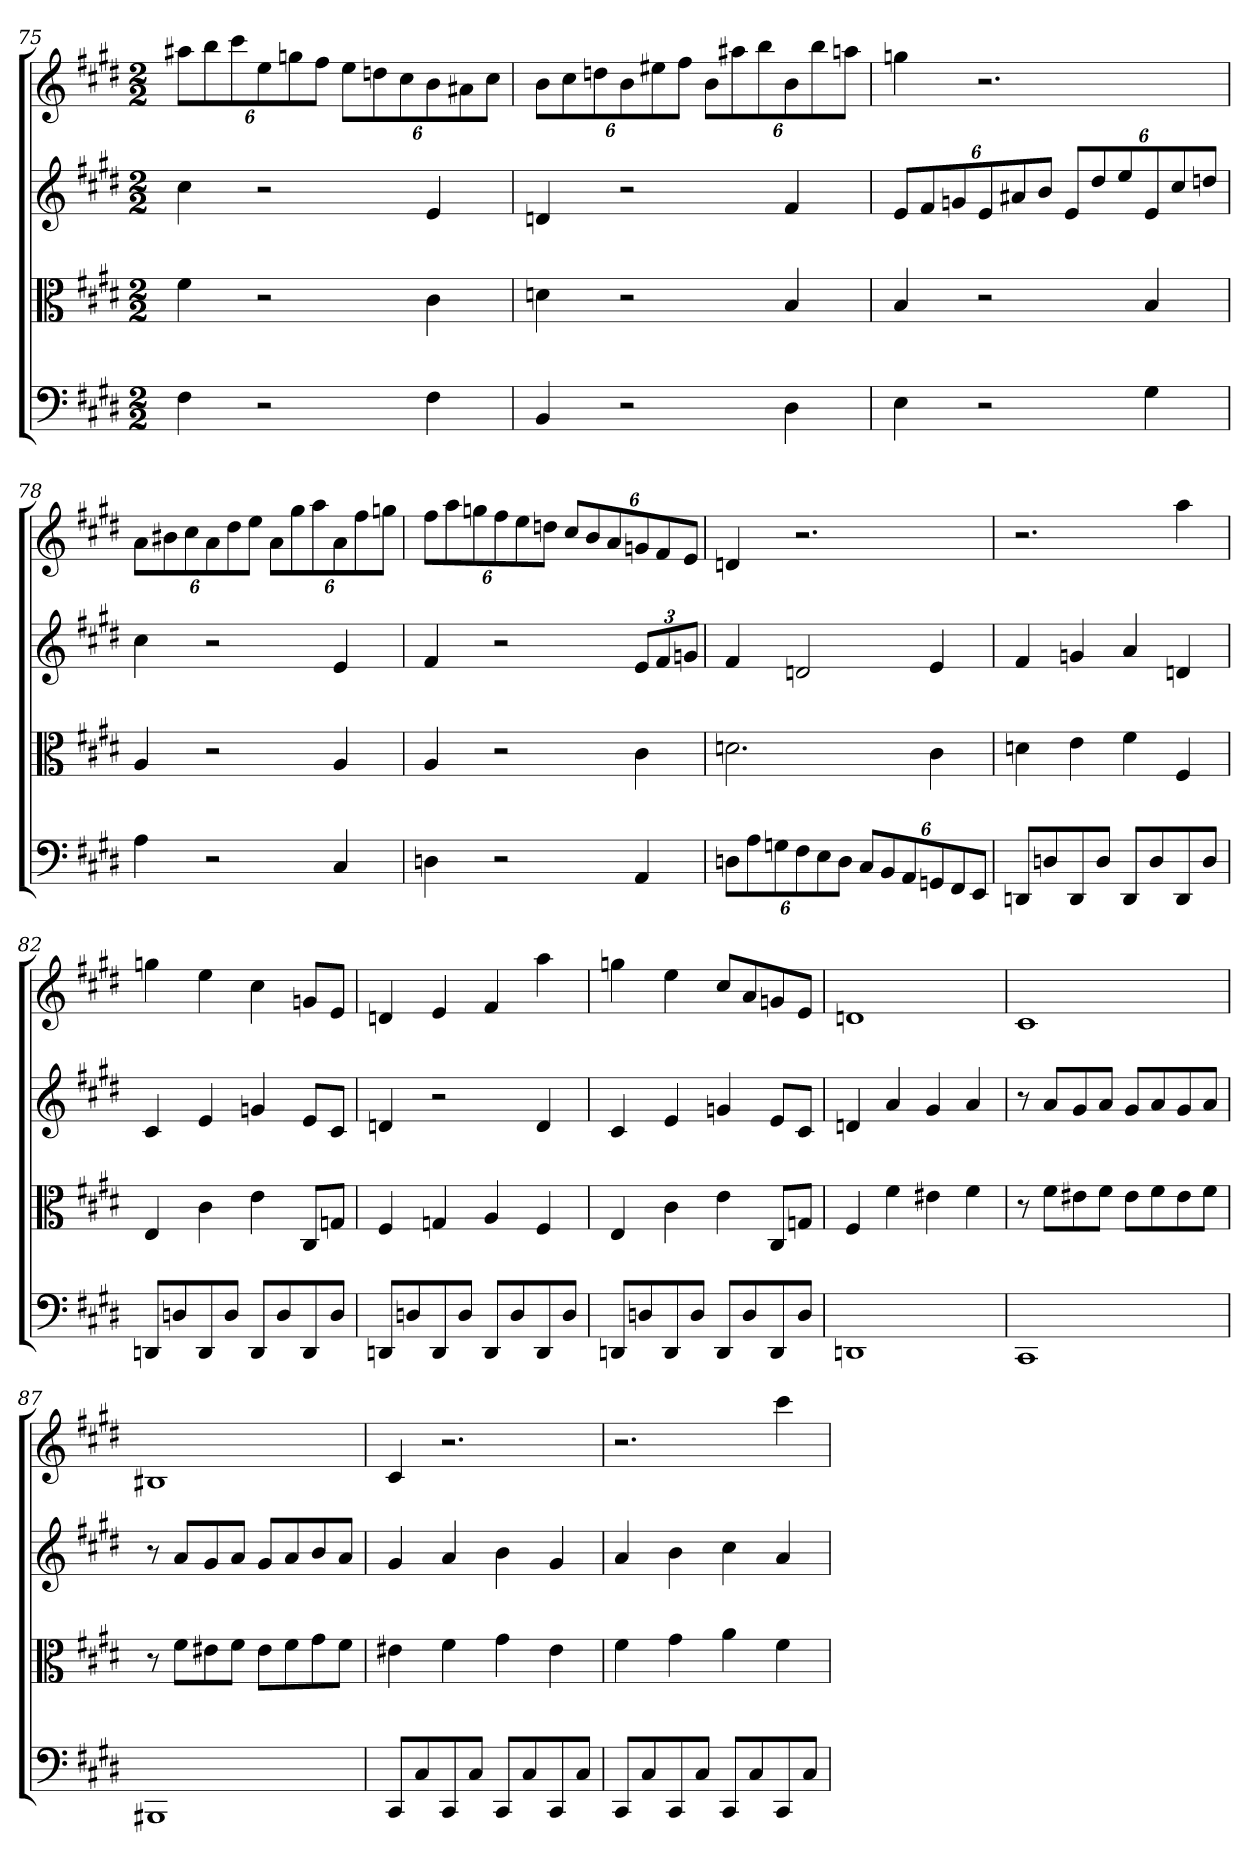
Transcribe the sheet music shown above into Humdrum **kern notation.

**kern	**kern	**kern	**kern
*part4	*part3	*part2	*part1
*staff4	*staff3	*staff2	*staff1
*clefF4	*clefC3	*	*
*k[f#c#g#d#]	*k[f#c#g#d#]	*k[f#c#g#d#]	*k[f#c#g#d#]
*E:	*E:	*E:	*E:
*M2/2	*M2/2	*M2/2	*M2/2
=75	=75	=75	=75
4F#	4f#	4cc#	12aa#XL
.	.	.	12bb
.	.	.	12ccc#
2r	2r	2r	12ee
.	.	.	12ggn
.	.	.	12ff#J
.	.	.	12eeL
.	.	.	12ddn
.	.	.	12cc#
4F#	4c#	4e	12b
.	.	.	12a#X
.	.	.	12cc#J
=76	=76	=76	=76
4BB	4dn	4dn	12bL
.	.	.	12cc#
.	.	.	12ddn
2r	2r	2r	12b
.	.	.	12ee#X
.	.	.	12ff#J
.	.	.	12bL
.	.	.	12aa#X
.	.	.	12bb
4D#	4B	4f#	12b
.	.	.	12bb
.	.	.	12aanJ
=77	=77	=77	=77
4E	4B	12eL	4ggn
.	.	12f#	.
.	.	12gn	.
2r	2r	12e	2.r
.	.	12a#X	.
.	.	12bJ	.
.	.	12eL	.
.	.	12dd#	.
.	.	12ee	.
4G#	4B	12e	.
.	.	12cc#	.
.	.	12ddnJ	.
=78	=78	=78	=78
4A	4A	4cc#	12aL
.	.	.	12b#X
.	.	.	12cc#
2r	2r	2r	12a
.	.	.	12dd#
.	.	.	12eeJ
.	.	.	12aL
.	.	.	12gg#
.	.	.	12aa
4C#	4A	4e	12a
.	.	.	12ff#
.	.	.	12ggnJ
=79	=79	=79	=79
4Dn	4A	4f#	12ff#L
.	.	.	12aa
.	.	.	12ggn
2r	2r	2r	12ff#
.	.	.	12ee
.	.	.	12ddnJ
.	.	.	12cc#L
.	.	.	12b
.	.	.	12a
4AA	4c#	12eL	12gn
.	.	12f#	12f#
.	.	12gnJ	12eJ
=80	=80	=80	=80
12Dn\L	2.dn	4f#	4dn
12A\	.	.	.
12Gn\	.	.	.
12F#\	.	2dn	2.r
12E\	.	.	.
12D\J	.	.	.
12C#/L	.	.	.
12BB/	.	.	.
12AA/	.	.	.
12GGn/	4c#	4e	.
12FF#/	.	.	.
12EE/J	.	.	.
=81	=81	=81	=81
8DDn/L	4dn	4f#	2.r
8Dn/	.	.	.
8DD/	4e	4gn	.
8D/J	.	.	.
8DD/L	4f#	4a	.
8D/	.	.	.
8DD/	4F#	4dn	4aa
8D/J	.	.	.
=82	=82	=82	=82
8DDn/L	4E	4c#	4ggn
8Dn/	.	.	.
8DD/	4c#	4e	4ee
8D/J	.	.	.
8DD/L	4e	4gn	4cc#
8D/	.	.	.
8DD/	8C#/L	8eL	8gnL
8D/J	8Gn/J	8c#J	8eJ
=83	=83	=83	=83
8DDn/L	4F#	4dn	4dn
8Dn/	.	.	.
8DD/	4Gn	2r	4e
8D/J	.	.	.
8DD/L	4A	.	4f#
8D/	.	.	.
8DD/	4F#	4d	4aa
8D/J	.	.	.
=84	=84	=84	=84
8DDn/L	4E	4c#	4ggn
8Dn/	.	.	.
8DD/	4c#	4e	4ee
8D/J	.	.	.
8DD/L	4e	4gn	8cc#L
8D/	.	.	8a
8DD/	8C#/L	8eL	8gn
8D/J	8Gn/J	8c#J	8eJ
=85	=85	=85	=85
1DDn	4F#	4dn	1dn
.	4f#	4a	.
.	4e#X	4g#	.
.	4f#	4a	.
=86	=86	=86	=86
1CC#	8r	8r	1c#
.	8f#\L	8aL	.
.	8e#X\	8g#	.
.	8f#\J	8aJ	.
.	8e#\L	8g#L	.
.	8f#\	8a	.
.	8e#\	8g#	.
.	8f#\J	8aJ	.
=87	=87	=87	=87
1BBB#X	8r	8r	1B#X
.	8f#\L	8aL	.
.	8e#X\	8g#	.
.	8f#\J	8aJ	.
.	8e#\L	8g#L	.
.	8f#\	8a	.
.	8g#\	8b	.
.	8f#\J	8aJ	.
=88	=88	=88	=88
8CC#/L	4e#X	4g#	4c#
8C#/	.	.	.
8CC#/	4f#	4a	2.r
8C#/J	.	.	.
8CC#/L	4g#	4b	.
8C#/	.	.	.
8CC#/	4e#	4g#	.
8C#/J	.	.	.
=89	=89	=89	=89
8CC#/L	4f#	4a	2.r
8C#/	.	.	.
8CC#/	4g#	4b	.
8C#/J	.	.	.
8CC#/L	4a	4cc#	.
8C#/	.	.	.
8CC#/	4f#	4a	4ccc#
8C#/J	.	.	.
=	=	=	=
*-	*-	*-	*-
